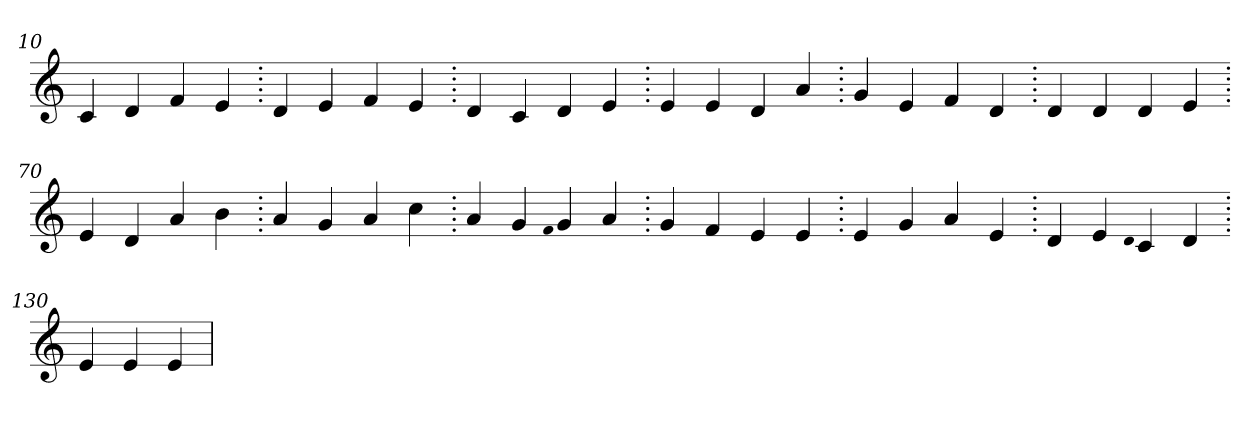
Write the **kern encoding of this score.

**kern
*part1
*staff1
*clefG2
=10.
4c
4d
4f
4e
=20.
4d
4e
4f
4e
=30.
4d
4c
4d
4e
=40.
4e
4e
4d
4a
=50.
4g
4e
4f
4d
=60.
4d
4d
4d
4e
=70.
4e
4d
4a
4b
=80.
4a
4g
4a
4cc
=90.
4a
4g
qqf
4g
4a
=100.
4g
4f
4e
4e
=110.
4e
4g
4a
4e
=120.
4d
4e
qqd
4c
4d
=130.
4e
4e
4e
=
*-
